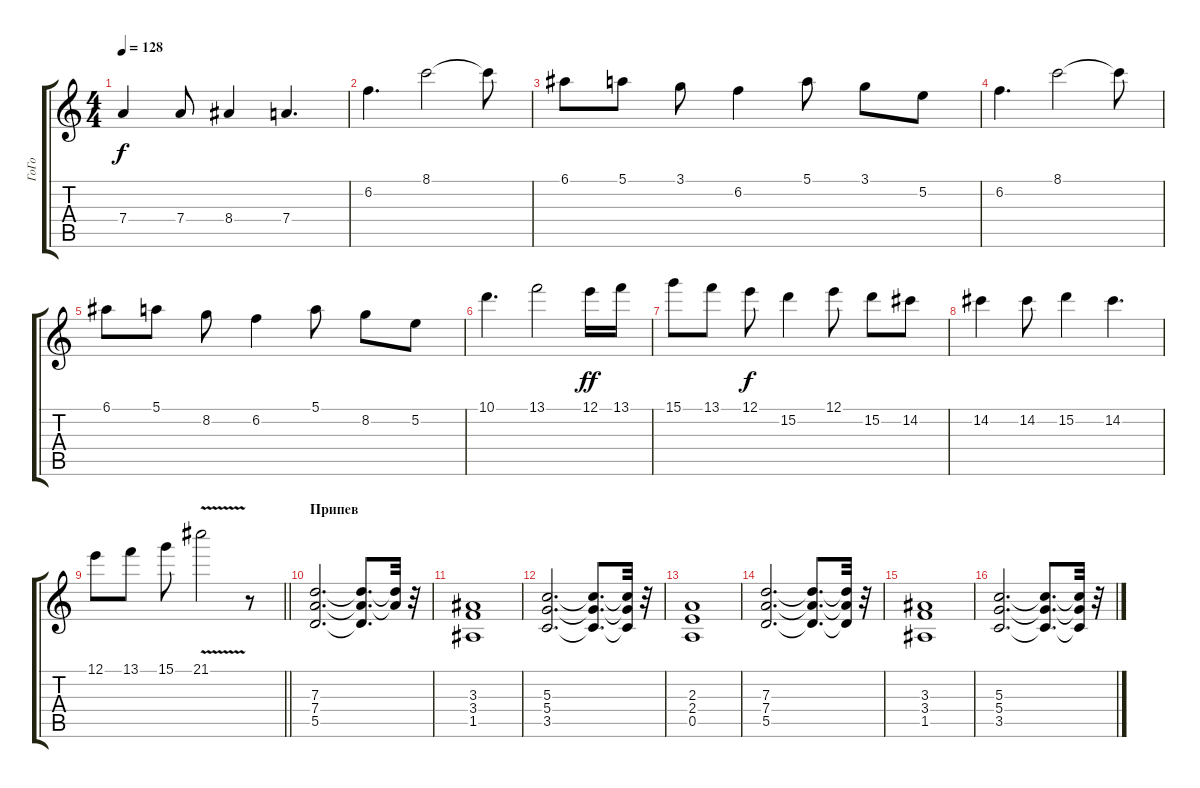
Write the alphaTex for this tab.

\track ("ГоГо" "ГоГо") {instrument distortionguitar}
\staff {score tabs}
\tuning (E4 B3 G3 D3 A2 E2) {hide}
\ts (4 4)
\tempo 128
\clef g2
\ks c
7.4.4{dy f} 7.4.8 8.4.4 7.4.4{d} |
6.2.4{d} 8.1.2 8.1{t}.8 |
6.1.8 5.1.8 3.1.8 6.2.4 5.1.8 3.1.8 5.2.8 |
6.2.4{d} 8.1.2 8.1{t}.8 |
6.1.8 5.1.8 8.2.8 6.2.4 5.1.8 8.2.8 5.2.8 |
10.1.4{d} 13.1.2 12.1.16{dy ff} 13.1.16 |
15.1.8 13.1.8 12.1.8{dy f} 15.2.4 12.1.8 15.2.8 14.2.8 |
14.2.4 14.2.8 15.2.4 14.2.4{d} |
\barLineRight lightlight
12.1.8 13.1.8 15.1.8 21.1{v}.2 r.8 |
\section ("" "Припев")
(7.3 7.4 5.5).2{d} (7.3{t} 7.4{t} 5.5{t}).8{d} (7.3{t} 7.4{t}).32 r.32 |
(3.3 3.4 1.5).1 |
(5.3 5.4 3.5).2{d} (5.3{t} 5.4{t} 3.5{t}).8{d} (5.3{t} 5.4{t} 3.5{t}).32 r.32 |
(2.3 2.4 0.5).1 |
(7.3 7.4 5.5).2{d} (7.3{t} 7.4{t} 5.5{t}).8{d} (7.3{t} 7.4{t} 5.5{t}).32 r.32 |
(3.3 3.4 1.5).1 |
(5.3 5.4 3.5).2{d} (5.3{t} 5.4{t} 3.5{t}).8{d} (5.3{t} 5.4{t} 3.5{t}).32 r.32
